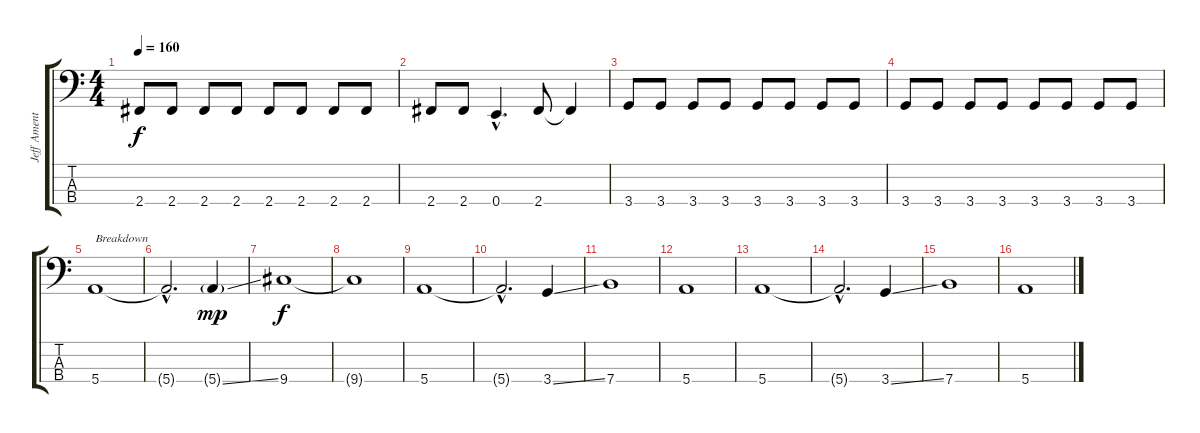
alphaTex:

\track ("Jeff Ament" "Jeff Ament") {instrument electricbassfinger}
\staff {score tabs}
\tuning (G2 D2 A1 E1) {hide}
\ts (4 4)
\tempo 160
\clef f4
\ks c
2.4.8{dy f} 2.4.8 2.4.8 2.4.8 2.4.8 2.4.8 2.4.8 2.4.8 |
2.4.8 2.4.8 0.4{hac}.4{d} 2.4.8 2.4{t}.4 |
3.4.8 3.4.8 3.4.8 3.4.8 3.4.8 3.4.8 3.4.8 3.4.8 |
3.4.8 3.4.8 3.4.8 3.4.8 3.4.8 3.4.8 3.4.8 3.4.8 |
5.4.1{txt "Breakdown"} |
5.4{hac t}.2{d} 5.4{ss g}.4{dy mp} |
9.4.1{dy f} |
9.4{t}.1 |
5.4.1 |
5.4{hac t}.2{d} 3.4{ss}.4 |
7.4.1 |
5.4.1 |
5.4.1 |
5.4{hac t}.2{d} 3.4{ss}.4 |
7.4.1 |
5.4.1
